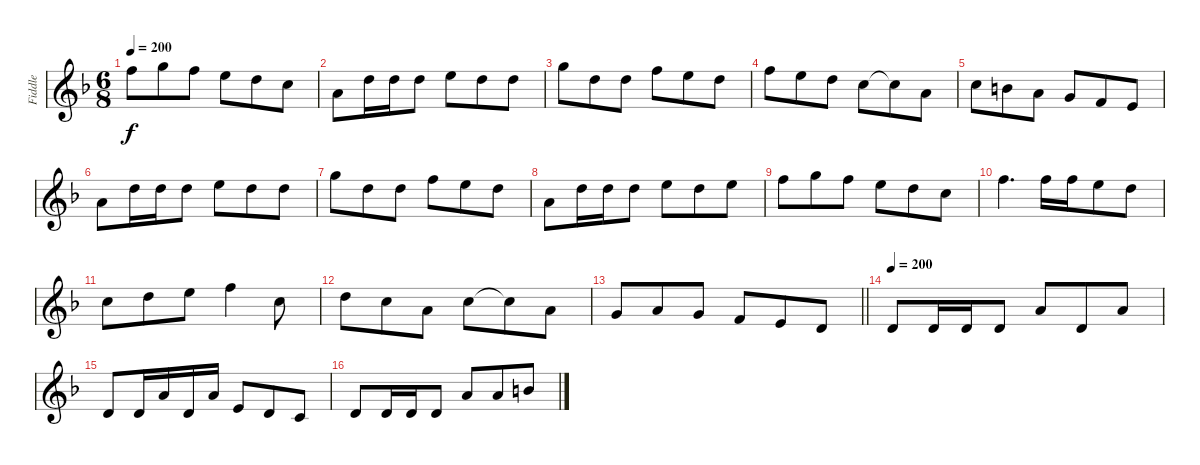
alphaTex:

\track ("Fiddle" "Fiddle") {instrument fiddle}
\staff {score}
\tuning (E4 B3 G3 D3 A2 D2) {hide}
\ts (6 8)
\tempo 200
\clef g2
\ks dminor
13.1.8{dy f} 15.1.8 13.1.8 12.1.8 10.1.8 8.1.8 |
10.2.8 10.1.16 10.1.16 10.1.8 12.1.8 10.1.8 10.1.8 |
15.1.8 15.2.8 15.2.8 13.1.8 12.1.8 10.1.8 |
13.1.8 12.1.8 10.1.8 8.1.8 8.1{t}.8 5.1.8 |
8.1.8 7.1.8 5.1.8 3.1.8 1.1.8 0.1.8 |
5.1.8 10.1.16 10.1.16 10.1.8 12.1.8 10.1.8 10.1.8 |
15.1.8 15.2.8 15.2.8 13.1.8 12.1.8 10.1.8 |
10.2.8 10.1.16 10.1.16 10.1.8 12.1.8 10.1.8 12.1.8 |
13.1.8 15.1.8 13.1.8 12.1.8 10.1.8 8.1.8 |
13.1.4{d} 13.1.16 13.1.16 12.1.8 10.1.8 |
8.1.8 10.1.8 12.1.8 13.1.4 13.2.8 |
10.1.8 8.1.8 10.2.8 8.1.8 8.1{t}.8 5.1.8 |
\barLineRight lightlight
3.1.8 5.1.8 3.1.8 1.1.8 0.1.8 3.2.8 |
\tempo 200
3.2.8 3.2.16 3.2.16 3.2.8 5.1.8 3.2.8 5.1.8 |
3.2.8 3.2.16 5.1.16 3.2.16 5.1.16 5.2.8 3.2.8 5.3.8 |
3.2.8 3.2.16 3.2.16 3.2.8 5.1.8 5.1.8 7.1.8
